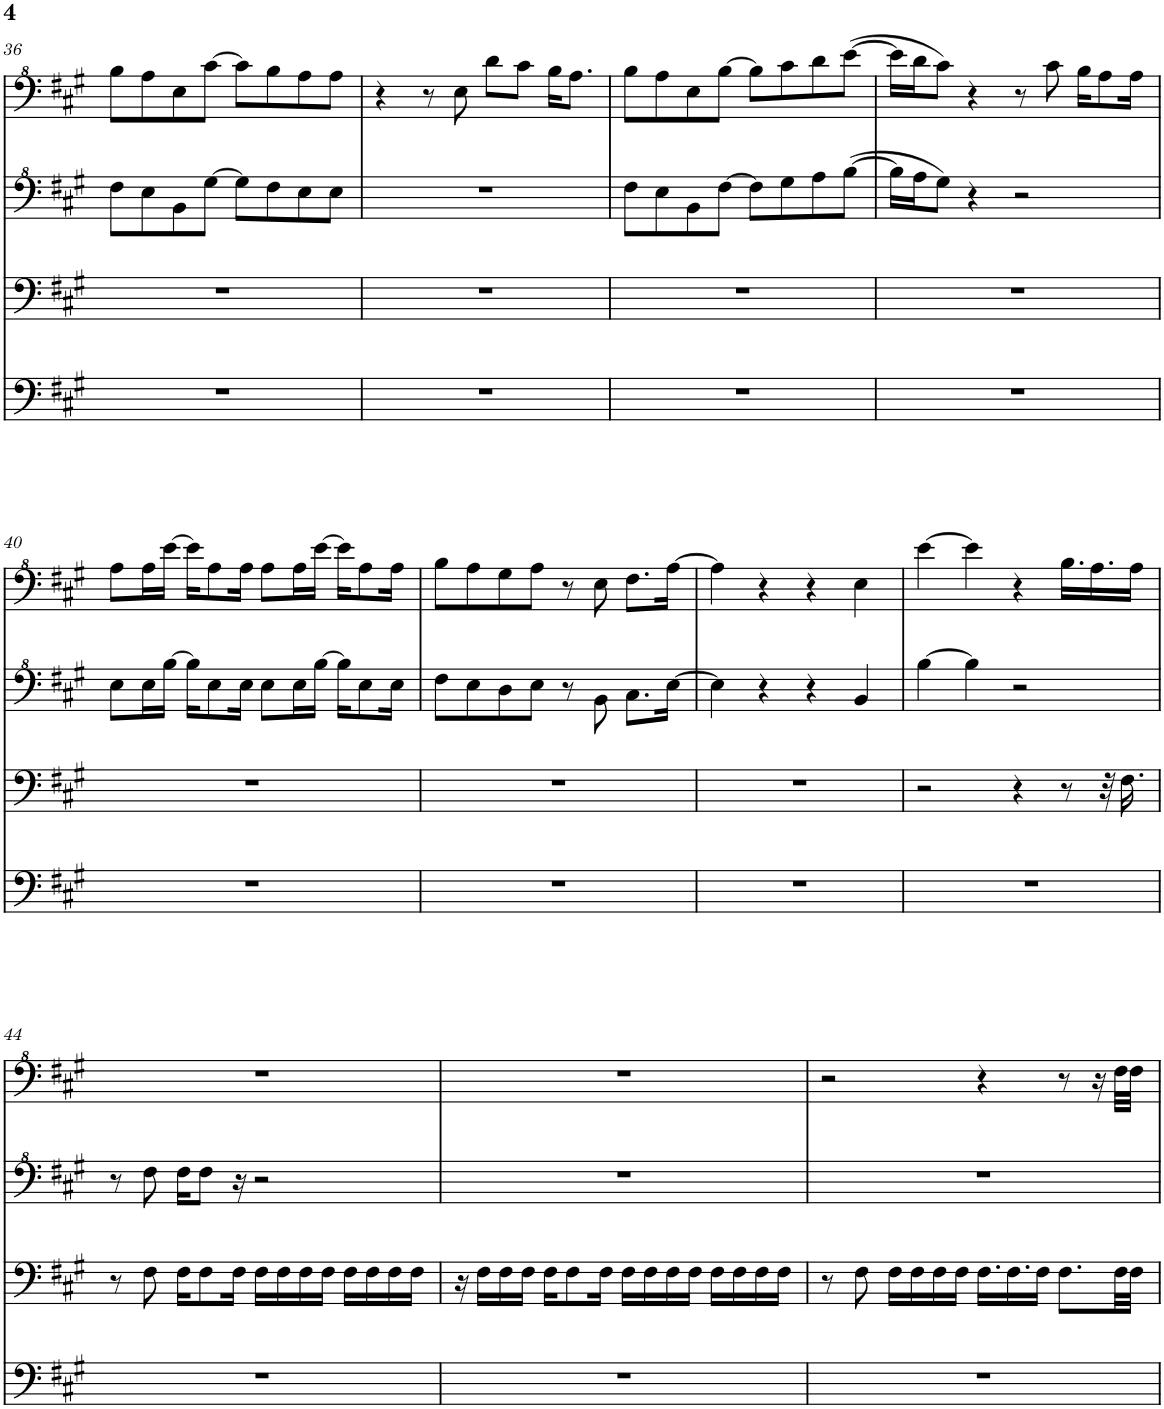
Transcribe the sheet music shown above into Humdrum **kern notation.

**kern	**kern	**kern	**kern
*part1	*part1	*part1	*part1
*staff4	*staff3	*staff2	*staff1
*I"Piano	*	*	*
*I'Pno.	*	*	*
!!LO:PB:g=z
*clefF4	*clefF4	*clefF^4	*clefF^4
*k[f#c#g#]	*k[f#c#g#]	*k[f#c#g#]	*k[f#c#g#]
*M4/4	*M4/4	*M4/4	*M4/4
=36	=36	=36	=36
1r	1r	8f#\L	8b\L
.	.	8e\	8a\
.	.	8B\	8e\
.	.	[8g#\J	[8cc#\J
.	.	8g#\L]	8cc#\L]
.	.	8f#\	8b\
.	.	8e\	8a\
.	.	8e\J	8a\J
=37	=37	=37	=37
1r	1r	1r	4r
.	.	.	8r
.	.	.	8e\
.	.	.	8dd\L
.	.	.	8cc#\J
.	.	.	16b\KL
.	.	.	8.a\J
=38	=38	=38	=38
1r	1r	8f#\L	8b\L
.	.	8e\	8a\
.	.	8B\	8e\
.	.	[8f#\J	[8b\J
.	.	8f#\L]	8b\L]
.	.	8g#\	8cc#\
.	.	8a\	8dd\
.	.	[8b\J	([8ee\J
=39	=39	=39	=39
1r	1r	16b\LL]	16ee\LL]
.	.	16a\J	16dd\J
.	.	8g#\J	8cc#\J)
.	.	4r	4r
.	.	2r	8r
.	.	.	8cc#\
.	.	.	16b\KL
.	.	.	8a\
.	.	.	16a\Jk
!!LO:LB:g=z
=40	=40	=40	=40
*k[f#c#g#]	*k[f#c#g#]	*k[f#c#g#]	*k[f#c#g#]
1r	1r	8e\L	8a\L
.	.	16e\L	16a\L
.	.	[16b\JJ	[16ee\JJ
.	.	16b\KL]	16ee\KL]
.	.	8e\	8a\
.	.	16e\Jk	16a\Jk
.	.	8e\L	8a\L
.	.	16e\L	16a\L
.	.	[16b\JJ	[16ee\JJ
.	.	16b\KL]	16ee\KL]
.	.	8e\	8a\
.	.	16e\Jk	16a\Jk
=41	=41	=41	=41
1r	1r	8f#\L	8b\L
.	.	8e\	8a\
.	.	8d\	8g#\
.	.	8e\J	8a\J
.	.	8r	8r
.	.	8B\	8e\
.	.	8.c#\L	8.f#\L
.	.	[16e\Jk	[16a\Jk
=42	=42	=42	=42
1r	1r	4e\]	4a\]
.	.	4r	4r
.	.	4r	4r
.	.	4B/	4e\
=43	=43	=43	=43
1r	2r	[4b\	[4ee\
.	.	4b\]	4ee\]
.	4r	2r	4r
.	8r	.	16.b\LL
.	.	.	16.a\
.	32r	.	.
.	16.F#\	.	.
.	.	.	16a\JJ
!!LO:LB:g=z
=44	=44	=44	=44
1r	8r	8r	1r
.	8F#\	8f#\	.
.	16F#\KL	16f#\KL	.
.	8F#\	8f#\J	.
.	16F#\Jk	16r	.
.	16F#\LL	2r	.
.	16F#\	.	.
.	16F#\	.	.
.	16F#\JJ	.	.
.	16F#\LL	.	.
.	16F#\	.	.
.	16F#\	.	.
.	16F#\JJ	.	.
=45	=45	=45	=45
1r	16r	1r	1r
.	16F#\LL	.	.
.	16F#\	.	.
.	16F#\JJ	.	.
.	16F#\KL	.	.
.	8F#\	.	.
.	16F#\Jk	.	.
.	16F#\LL	.	.
.	16F#\	.	.
.	16F#\	.	.
.	16F#\JJ	.	.
.	16F#\LL	.	.
.	16F#\	.	.
.	16F#\	.	.
.	16F#\JJ	.	.
=46	=46	=46	=46
1r	8r	1r	2r
.	8F#\	.	.
.	16F#\LL	.	.
.	16F#\	.	.
.	16F#\	.	.
.	16F#\JJ	.	.
.	16.F#\LL	.	4r
.	16.F#\	.	.
.	16F#\JJ	.	.
.	8.F#\L	.	8r
.	.	.	16r
.	32F#\LL	.	32f#\LLL
.	32F#\JJJ	.	32f#\JJJ
=	=	=	=
*-	*-	*-	*-
